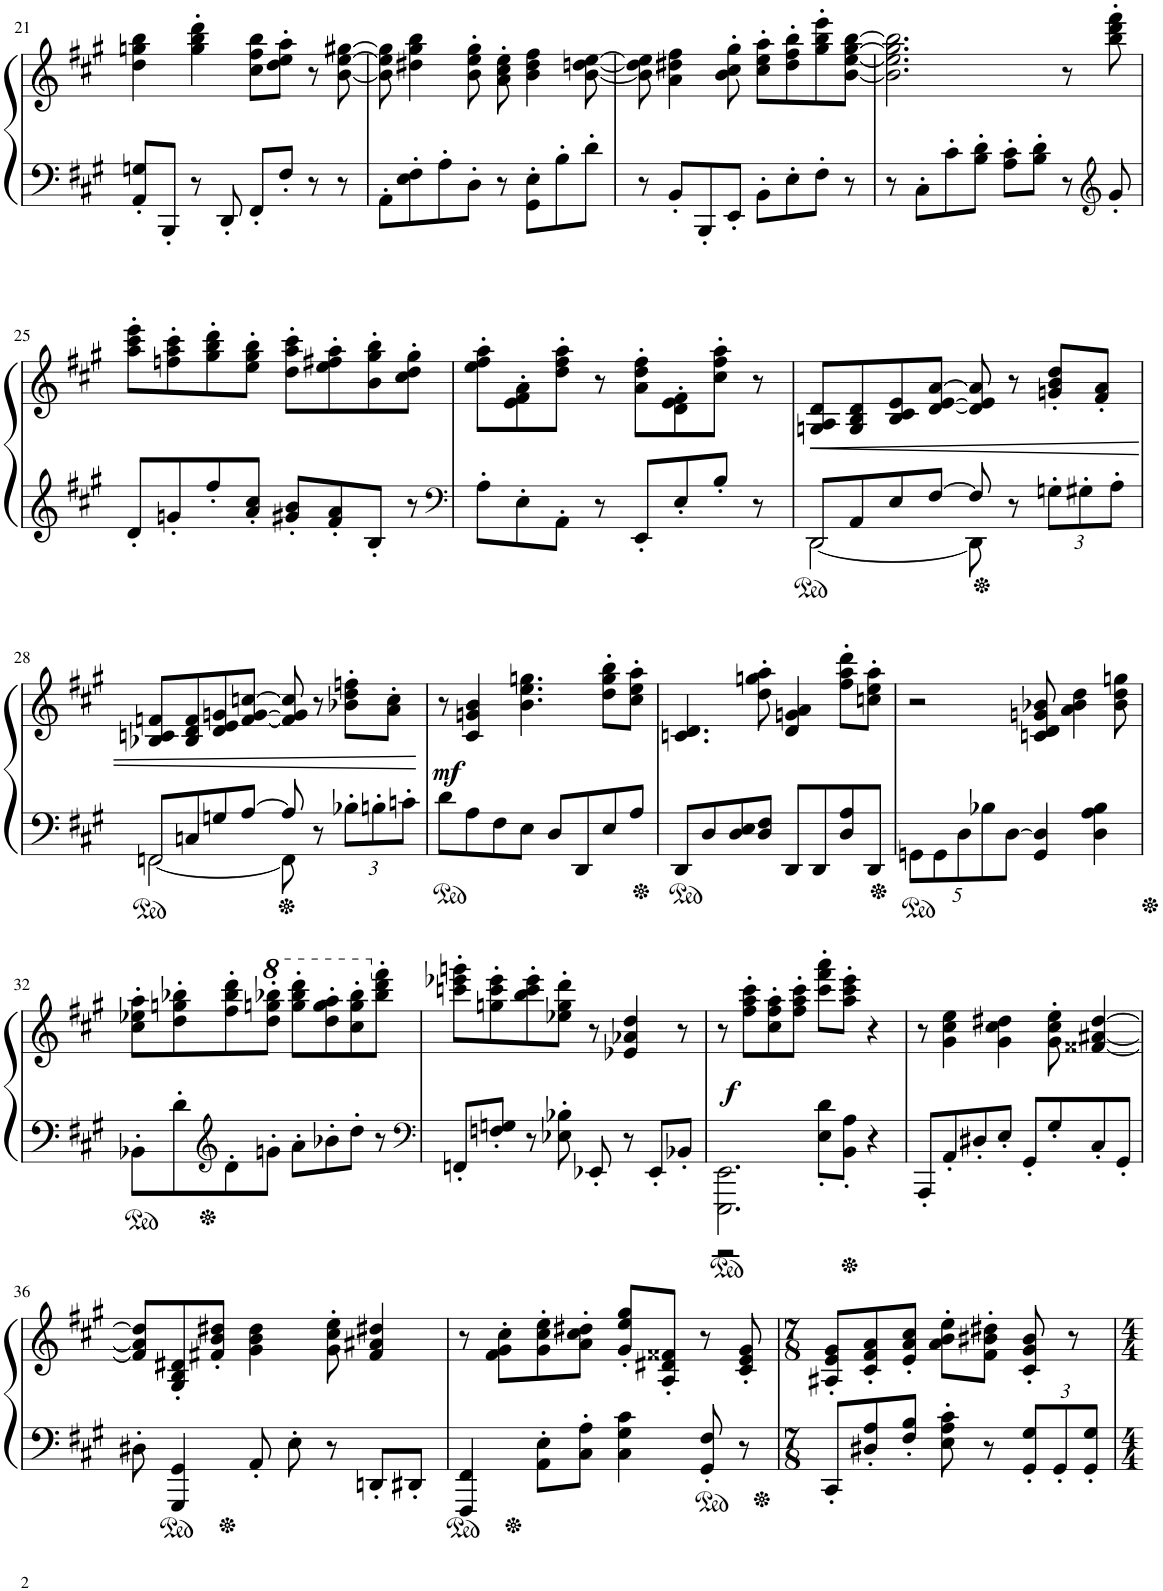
**kern	**kern	**dynam
*part1	*part1	*part1
*staff2	*staff1	*staff1/2
*I"Piano	*	*
*I'Pno.	*	*
!!LO:PB:g=z
*clefF4	*clefG2	*
*k[f#c#g#]	*k[f#c#g#]	*
*M4/4	*M4/4	*
=21	=21	=21
8AA/' 8Gn/'L	4dd\ 4ggn\ 4bb\	.
8BBB'/J	.	.
8r	4gg\' 4bb\' 4ddd\'	.
8DD'/	.	.
8FF#'/L	8cc#\ 8ff#\ 8bb\L	.
8F#'/J	8dd\' 8ee\' 8aa\'J	.
8r	8r	.
8r	[8b\ [8ee\ [8gg#X\	.
=22	=22	=22
8AA'\L	8b\] 8ee\] 8gg#\]	.
8E\' 8F#\'	4dd#X\ 4gg#\ 4bb\	.
8A'\	.	.
8D'\J	8b\' 8ee\' 8gg#\'	.
8r	8a\' 8cc#\' 8ee\'	.
8GG#\' 8E\'L	4b\ 4dd#\ 4ff#\	.
8B'\	.	.
8d'\J	[8b\ [8ddn\ [8ee\	.
=23	=23	=23
8r	8b\] 8dd\] 8ee\]	.
8BB'/L	4a\ 4dd#X\ 4ff#\	.
8BBB'/	.	.
8EE'/J	8b\' 8cc#\' 8gg#\'	.
8BB'\L	8cc#\' 8ee\' 8aa\'L	.
8E'\	8dd#\' 8ff#\' 8bb\'	.
8F#'\J	8gg#\' 8bb\' 8eee\'	.
8r	[8b\ [8ee\ [8gg#\ [8bb\J	.
=24	=24	=24
8r	2.b\] 2.ee\] 2.gg#\] 2.bb\]	.
8C#'\L	.	.
8c#'\	.	.
8B\' 8d\'J	.	.
8A\' 8c#\'L	.	.
8B\' 8d\'J	.	.
8r	8r	.
*clefG2	*	*
8g#'/	8bb\' 8ddd\' 8fff#\'	.
!!LO:LB:g=z
=25	=25	=25
8d'/L	8aa\' 8ccc#\' 8eee\'L	.
8gn'/	8ffn\' 8aa\' 8ccc#\'	.
8ff#'/	8gg#\' 8bb\' 8ddd\'	.
8a/' 8cc#/'J	8ee\' 8gg#\' 8bb\'J	.
8g#X/' 8b/'L	8dd\' 8aa\' 8ccc#\'L	.
8f#/' 8a/'	8ee\' 8ff#X\' 8aa\'	.
8B'/J	8b\' 8gg#\' 8bb\'	.
8r	8cc#\' 8dd\' 8gg#\'J	.
=26	=26	=26
*clefF4	*	*
8A'\L	8ee\' 8ff#\' 8aa\'L	.
8E'\	8e\' 8f#\' 8a\'	.
8AA'\J	8dd\' 8ff#\' 8aa\'J	.
8r	8r	.
8EE'/L	8a\' 8dd\' 8ff#\'L	.
8E'/	8d\' 8e\' 8f#\'	.
8B'/J	8cc#\' 8ff#\' 8aa\'J	.
8r	8r	.
=27	=27	=27
*^	*	*
!	!	!	!LO:HP:b
8DD/L	[2DD\	8Gn/ 8A/ 8d/L	<
8AA/	.	8G/ 8B/ 8d/	.
8E/	.	8B/ 8c#/ 8e/	.
[8F#/J	.	[8d/ [8e/ [8a/J	.
8F#/]	8DD\]	8d/] 8e/] 8a/]	.
8r	4.ryy	8r	.
*Xbrackettup	*	*	*
12Gn'\L	.	8gn/' 8b/' 8dd/'L	.
12G#X'\	.	.	.
.	.	8f#/' 8a/'J	.
12A'\J	.	.	.
!!LO:LB:g=z
=28	=28	=28	=28
8FFn/L	[2FF\	8B-X/ 8cn/ 8fn/L	.
8Cn/	.	8B-/ 8d/ 8f/	.
8Gn/	.	8d/ 8e/ 8gn/	.
[8A/J	.	[8f/ [8g/ [8ccn/J	.
8A/]	8FF\]	8f/] 8g/] 8cc/]	.
8r	4.ryy	8r	.
12B-X'\L	.	8b-X\' 8dd\' 8ffn\'L	.
12Bn'\	.	.	.
.	.	8a\' 8cc\'J	.
12cn'\J	.	.	.
*v	*v	*	*
.	.	[
=29	=29	=29
!	!	!LO:DY:a=2
8d\L	8r	mf
8A\	4c#/ 4gn/ 4b/	.
8F#\	.	.
8E\J	4.b\ 4.ee\ 4.ggn\	.
8D/L	.	.
8DD/	.	.
8E/	8dd\' 8gg\' 8bb\'L	.
8A/J	8cc#\' 8ee\' 8aa\'J	.
=30	=30	=30
8DD/L	4.cn/ 4.d/	.
8D/	.	.
8D/ 8E/	.	.
8D/ 8F#/J	8dd\' 8ggn\' 8aa\'	.
8DD/L	4d/ 4gn/ 4a/	.
8DD/	.	.
8D/ 8A/	8ff#\' 8aa\' 8ddd\'L	.
8DD/J	8ccn\' 8ee\' 8aa\'J	.
=31	=31	=31
10GGn\L	2r	.
10GG\	.	.
10D\	.	.
10B-X\	.	.
[10D\J	.	.
4GG/ 4D/]	8cn/ 8d/ 8gn/ 8b-X/	.
.	4a\ 4b-\ 4dd\	.
4D\ 4A\ 4B-\	.	.
.	8b-\ 8dd\ 8ggn\	.
!!LO:LB:g=z
=32	=32	=32
8BB-X'\L	8cc#\' 8ee-X\' 8aa\'L	.
8d'\	8dd\' 8ggn\' 8bb-X\'	.
*clefG2	*	*
8d'\	8ff#\' 8bb-\' 8ddd\'	.
*	*8va	*
8gn'\J	8ddd\' 8gggn\' 8bbb-X\'J	.
8a'\L	8ggg\' 8bbb-\' 8dddd\'L	.
8b-X'\	8ddd\' 8ggg\' 8aaa\'	.
8dd'\J	8ccc#\' 8ggg\' 8bbb-\'	.
*	*X8va	*
8r	8bb-\' 8ddd\' 8fff#\'J	.
=33	=33	=33
*clefF4	*	*
8FFn'/L	8cccn\' 8eee-X\' 8gggn\'L	.
8Fn/' 8Gn/'J	8ggn\' 8ccc\' 8eee-\'	.
8r	8bb\' 8ccc\' 8eee-\'	.
8E-X\' 8B-X\'	8ee-X\' 8gg\' 8ddd\'J	.
8EE-X'/	8r	.
8r	4e-X/ 4a-X/ 4dd/	.
8EE-'/L	.	.
8BB-X'/J	8r	.
=34	=34	=34
*^	*	*
!	!	!	!LO:DY:a=2
2.EEE\ 2.EE\	2r	8r	f
.	.	8ff#\' 8aa\' 8ccc#\'L	.
.	.	8cc#\' 8ff#\' 8aa\'	.
.	.	8ff#\' 8aa\' 8ccc#\'J	.
.	8E\' 8d\'L	8ccc#\' 8fff#\' 8aaa\'L	.
.	8BB\' 8A\'J	8aa\' 8ccc#\' 8eee\'J	.
4r	4ryy	4r	.
*v	*v	*	*
=35	=35	=35
8AAA'/L	8r	.
8AA'/	4g#\ 4cc#\ 4ee\	.
8D#X'/	.	.
8E'/J	4g#\ 4cc#\ 4dd#X\	.
8GG#'/L	.	.
8G#'/	8g#\' 8cc#\' 8ee\'	.
8C#'/	[4f##X/ [4a#X/ [4dd#/	.
8GG#'/J	.	.
!!LO:LB:g=z
=36	=36	=36
8D#X'\	8f##/] 8a#/] 8dd#/]L	.
4GGG#/ 4GG#/	8G#/' 8B/' 8d#X/'	.
.	8f#X/' 8b/' 8dd#X/'J	.
8AA'/	4g#\ 4b\ 4dd#\	.
8E'\	.	.
8r	8g#\' 8cc#\' 8ee\'	.
8DDn'/L	4f#/ 4a#X/ 4dd#X/	.
8DD#X'/J	.	.
=37	=37	=37
4FFF#/ 4FF#/	8r	.
.	8f#\' 8g#\' 8cc#\'L	.
8AA\' 8E\'L	8g#\' 8cc#\' 8ee\'	.
8C#\' 8A\'J	8a\' 8cc#\' 8dd#X\'J	.
4C#\ 4G#\ 4c#\	8g#/' 8ee/' 8gg#/'L	.
.	8A/' 8d#X/' 8f##X/'J	.
8GG#/' 8F#/'	8r	.
8r	8c#/' 8e/' 8g#/'	.
=38	=38	=38
*M7/8	*M7/8	*
8CC#'/L	8A#X/' 8e/' 8g#/'L	.
8D#X/' 8A/'	8c#/' 8f#/' 8a/'	.
8F#/' 8B/'J	8e/' 8a/' 8cc#/'J	.
8E\' 8A\' 8c#\'	8a\' 8b\' 8ee\'L	.
8r	8f#\' 8b#X\' 8dd#X\'J	.
12GG#/' 12G#/'L	8c#/' 8g#/' 8b#/'	.
12GG#'/	.	.
.	8r	.
12GG#/' 12G#/'J	.	.
=	=	=
*-	*-	*-
